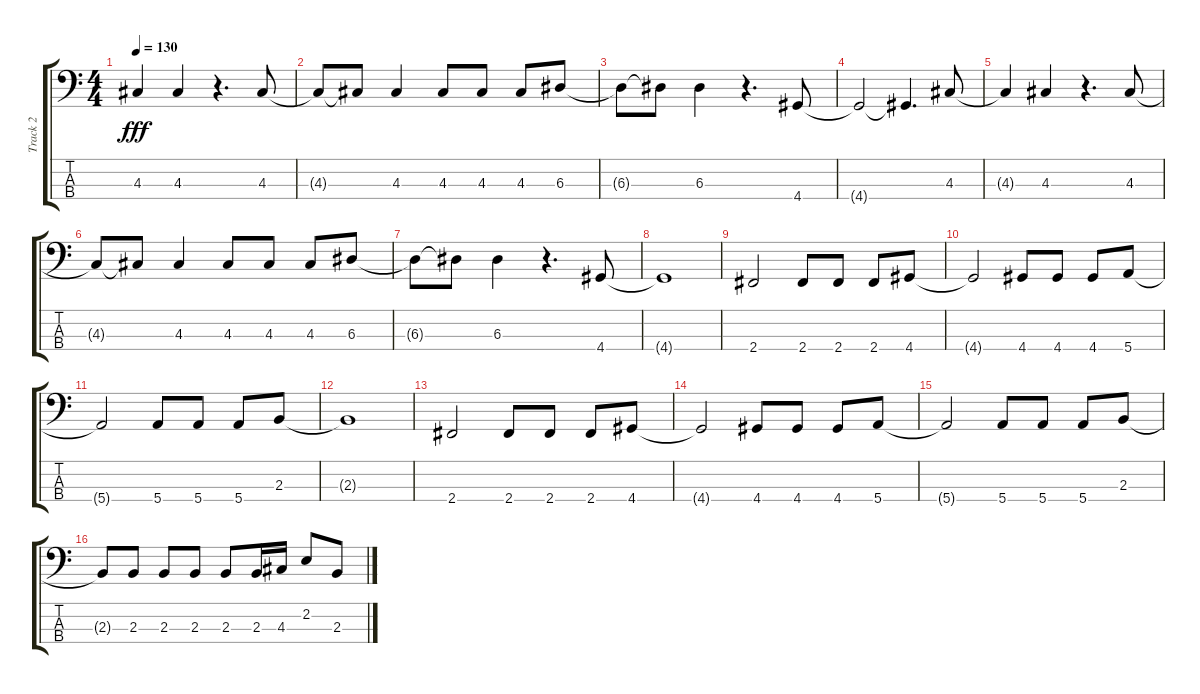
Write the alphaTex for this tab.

\track ("Track 2" "Track 2") {instrument electricbassfinger}
\staff {score tabs}
\tuning (G2 D2 A1 E1) {hide}
\ts (4 4)
\tempo 130
\clef f4
\ks c
4.3.4{dy fff} 4.3.4 r.4{d} 4.3.8 |
4.3{t}.8 4.3{t}.8 4.3.4 4.3.8 4.3.8 4.3.8 6.3.8 |
6.3{t}.8 6.3{t}.8 6.3.4 r.4{d} 4.4.8 |
4.4{t}.2 4.4{t}.4{d} 4.3.8 |
4.3{t}.4 4.3.4 r.4{d} 4.3.8 |
4.3{t}.8 4.3{t}.8 4.3.4 4.3.8 4.3.8 4.3.8 6.3.8 |
6.3{t}.8 6.3{t}.8 6.3.4 r.4{d} 4.4.8 |
4.4{t}.1 |
2.4.2 2.4.8 2.4.8 2.4.8 4.4.8 |
4.4{t}.2 4.4.8 4.4.8 4.4.8 5.4.8 |
5.4{t}.2 5.4.8 5.4.8 5.4.8 2.3.8 |
2.3{t}.1 |
2.4.2 2.4.8 2.4.8 2.4.8 4.4.8 |
4.4{t}.2 4.4.8 4.4.8 4.4.8 5.4.8 |
5.4{t}.2 5.4.8 5.4.8 5.4.8 2.3.8 |
2.3{t}.8 2.3.8 2.3.8 2.3.8 2.3.8 2.3.16 4.3.16 2.2.8 2.3.8
